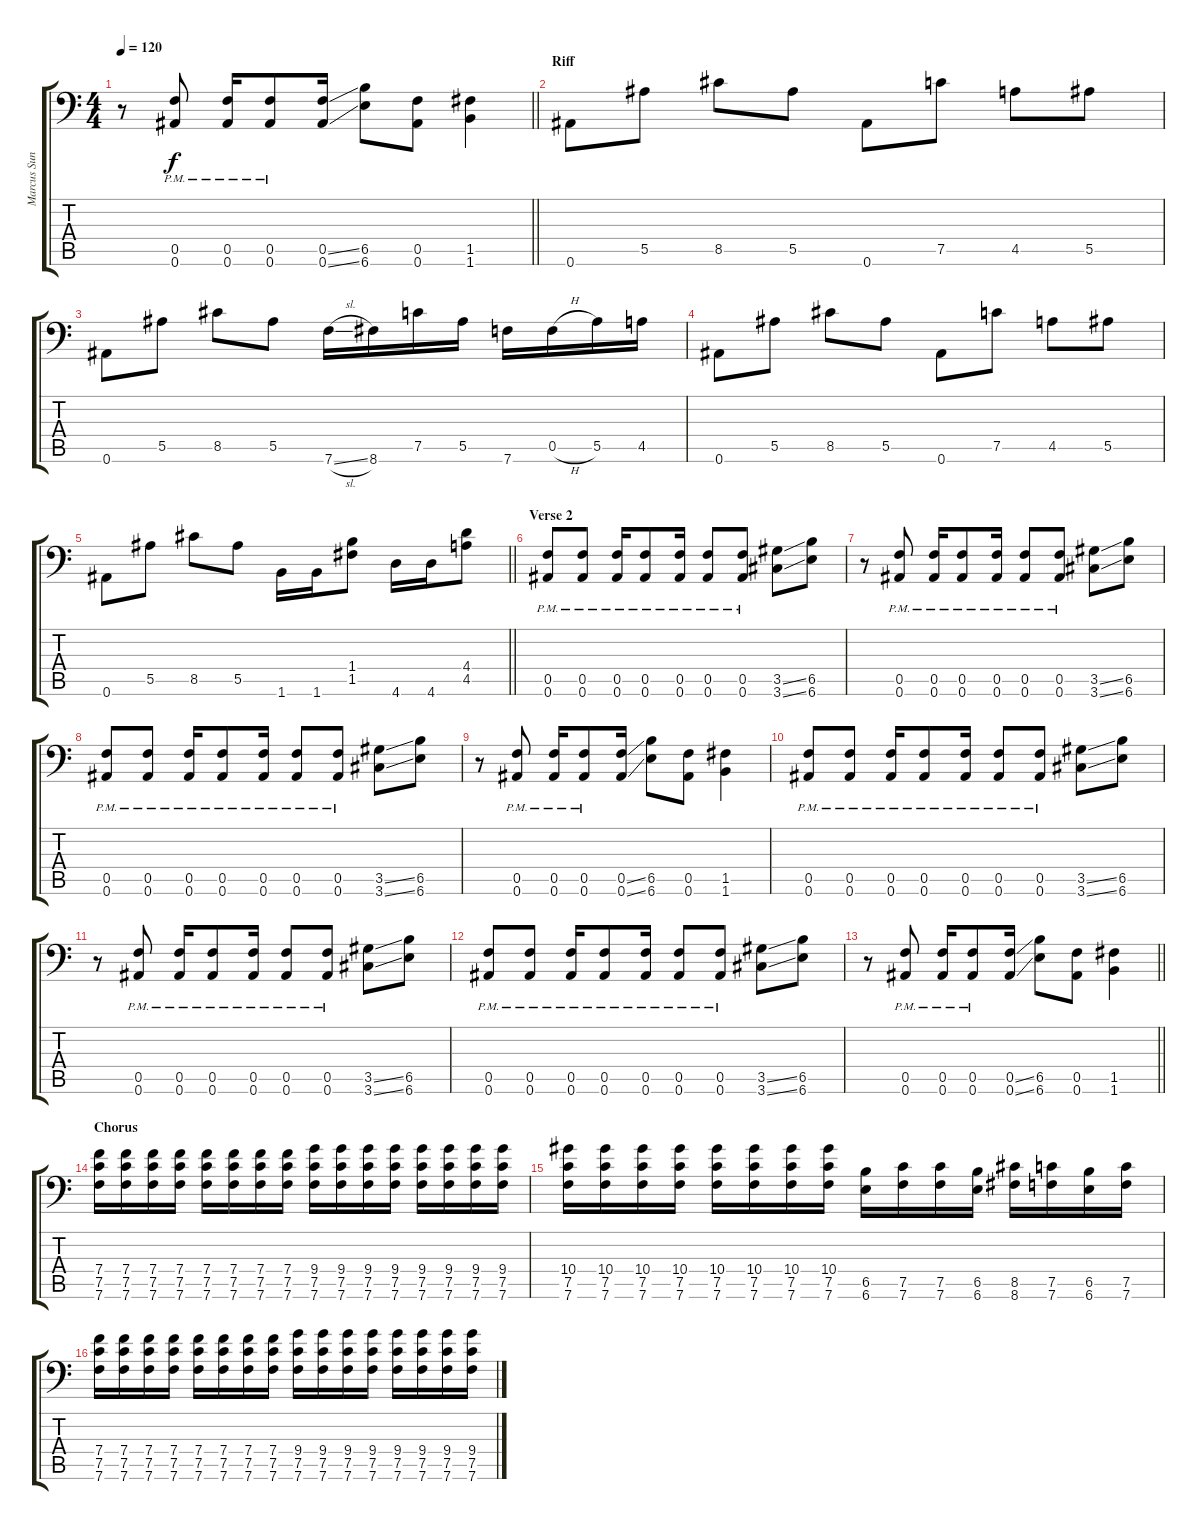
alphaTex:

\track ("Marcus Sunesson" "Marcus Sun") {instrument distortionguitar}
\staff {score tabs}
\tuning (C4 G3 Eb3 Bb2 F2 Bb1) {hide}
\ts (4 4)
\tempo 120
\clef f4
\barLineRight lightlight
\ks c
r.8{dy f} (0.5{pm} 0.6{pm}).8 (0.5{pm} 0.6{pm}).16 (0.5{pm} 0.6{pm}).8 (0.5{ss} 0.6{ss}).16 (6.5 6.6).8 (0.5 0.6).8 (1.5 1.6).4 |
\section ("" "Riff")
0.6.8 5.5.8 8.5.8 5.5.8 0.6.8 7.5.8 4.5.8 5.5.8 |
0.6.8 5.5.8 8.5.8 5.5.8 7.6{sl}.16 8.6.16 7.5.16 5.5.16 7.6.16 0.5{h}.16 5.5.16 4.5.16 |
0.6.8 5.5.8 8.5.8 5.5.8 0.6.8 7.5.8 4.5.8 5.5.8 |
\barLineRight lightlight
0.6.8 5.5.8 8.5.8 5.5.8 1.6.16 1.6.16 (1.4 1.5).8 4.6.16 4.6.16 (4.4 4.5).8 |
\section ("" "Verse 2")
(0.5{pm} 0.6{pm}).8 (0.5{pm} 0.6{pm}).8 (0.5{pm} 0.6{pm}).16 (0.5{pm} 0.6{pm}).8 (0.5{pm} 0.6{pm}).16 (0.5{pm} 0.6{pm}).8 (0.5{pm} 0.6{pm}).8 (3.5{ss} 3.6{ss}).8 (6.5 6.6).8 |
r.8 (0.5{pm} 0.6{pm}).8 (0.5{pm} 0.6{pm}).16 (0.5{pm} 0.6{pm}).8 (0.5{pm} 0.6{pm}).16 (0.5{pm} 0.6{pm}).8 (0.5{pm} 0.6{pm}).8 (3.5{ss} 3.6{ss}).8 (6.5 6.6).8 |
(0.5{pm} 0.6{pm}).8 (0.5{pm} 0.6{pm}).8 (0.5{pm} 0.6{pm}).16 (0.5{pm} 0.6{pm}).8 (0.5{pm} 0.6{pm}).16 (0.5{pm} 0.6{pm}).8 (0.5{pm} 0.6{pm}).8 (3.5{ss} 3.6{ss}).8 (6.5 6.6).8 |
r.8 (0.5{pm} 0.6{pm}).8 (0.5{pm} 0.6{pm}).16 (0.5{pm} 0.6{pm}).8 (0.5{ss} 0.6{ss}).16 (6.5 6.6).8 (0.5 0.6).8 (1.5 1.6).4 |
(0.5{pm} 0.6{pm}).8 (0.5{pm} 0.6{pm}).8 (0.5{pm} 0.6{pm}).16 (0.5{pm} 0.6{pm}).8 (0.5{pm} 0.6{pm}).16 (0.5{pm} 0.6{pm}).8 (0.5{pm} 0.6{pm}).8 (3.5{ss} 3.6{ss}).8 (6.5 6.6).8 |
r.8 (0.5{pm} 0.6{pm}).8 (0.5{pm} 0.6{pm}).16 (0.5{pm} 0.6{pm}).8 (0.5{pm} 0.6{pm}).16 (0.5{pm} 0.6{pm}).8 (0.5{pm} 0.6{pm}).8 (3.5{ss} 3.6{ss}).8 (6.5 6.6).8 |
(0.5{pm} 0.6{pm}).8 (0.5{pm} 0.6{pm}).8 (0.5{pm} 0.6{pm}).16 (0.5{pm} 0.6{pm}).8 (0.5{pm} 0.6{pm}).16 (0.5{pm} 0.6{pm}).8 (0.5{pm} 0.6{pm}).8 (3.5{ss} 3.6{ss}).8 (6.5 6.6).8 |
\barLineRight lightlight
r.8 (0.5{pm} 0.6{pm}).8 (0.5{pm} 0.6{pm}).16 (0.5{pm} 0.6{pm}).8 (0.5{ss} 0.6{ss}).16 (6.5 6.6).8 (0.5 0.6).8 (1.5 1.6).4 |
\section ("" "Chorus")
(7.4 7.5 7.6).16 (7.4 7.5 7.6).16 (7.4 7.5 7.6).16 (7.4 7.5 7.6).16 (7.4 7.5 7.6).16 (7.4 7.5 7.6).16 (7.4 7.5 7.6).16 (7.4 7.5 7.6).16 (9.4 7.5 7.6).16 (9.4 7.5 7.6).16 (9.4 7.5 7.6).16 (9.4 7.5 7.6).16 (9.4 7.5 7.6).16 (9.4 7.5 7.6).16 (9.4 7.5 7.6).16 (9.4 7.5 7.6).16 |
(10.4 7.5 7.6).16 (10.4 7.5 7.6).16 (10.4 7.5 7.6).16 (10.4 7.5 7.6).16 (10.4 7.5 7.6).16 (10.4 7.5 7.6).16 (10.4 7.5 7.6).16 (10.4 7.5 7.6).16 (6.5 6.6).16 (7.5 7.6).16 (7.5 7.6).16 (6.5 6.6).16 (8.5 8.6).16 (7.5 7.6).16 (6.5 6.6).16 (7.5 7.6).16 |
(7.4 7.5 7.6).16 (7.4 7.5 7.6).16 (7.4 7.5 7.6).16 (7.4 7.5 7.6).16 (7.4 7.5 7.6).16 (7.4 7.5 7.6).16 (7.4 7.5 7.6).16 (7.4 7.5 7.6).16 (9.4 7.5 7.6).16 (9.4 7.5 7.6).16 (9.4 7.5 7.6).16 (9.4 7.5 7.6).16 (9.4 7.5 7.6).16 (9.4 7.5 7.6).16 (9.4 7.5 7.6).16 (9.4 7.5 7.6).16
